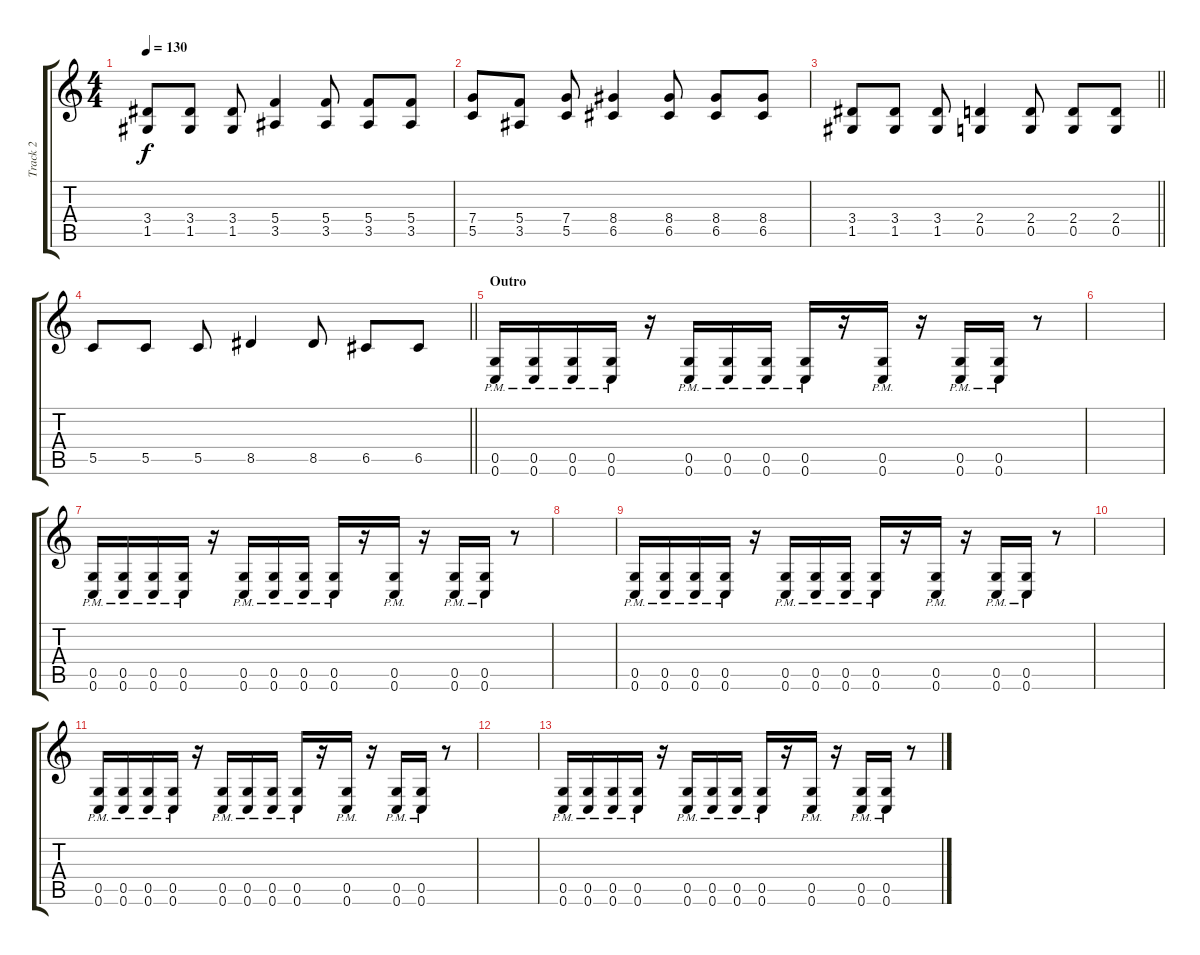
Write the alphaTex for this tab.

\track ("Track 2" "Track 2") {instrument distortionguitar}
\staff {score tabs}
\tuning (D4 A3 F3 C3 G2 C2) {hide}
\ts (4 4)
\tempo 130
\clef g2
\ks c
(3.4 1.5).8{dy f} (3.4 1.5).8 (3.4 1.5).8 (5.4 3.5).4 (5.4 3.5).8 (5.4 3.5).8 (5.4 3.5).8 |
(7.4 5.5).8 (5.4 3.5).8 (7.4 5.5).8 (8.4 6.5).4 (8.4 6.5).8 (8.4 6.5).8 (8.4 6.5).8 |
\barLineRight lightlight
(3.4 1.5).8 (3.4 1.5).8 (3.4 1.5).8 (2.4 0.5).4 (2.4 0.5).8 (2.4 0.5).8 (2.4 0.5).8 |
\barLineRight lightlight
5.5.8 5.5.8 5.5.8 8.5.4 8.5.8 6.5.8 6.5.8 |
\section ("" "Outro")
(0.5{pm} 0.6{pm}).16 (0.5{pm} 0.6{pm}).16 (0.5{pm} 0.6{pm}).16 (0.5{pm} 0.6{pm}).16 r.16 (0.5{pm} 0.6{pm}).16 (0.5{pm} 0.6{pm}).16 (0.5{pm} 0.6{pm}).16 (0.5{pm} 0.6{pm}).16 r.16 (0.5{pm} 0.6{pm}).16 r.16 (0.5{pm} 0.6{pm}).16 (0.5{pm} 0.6{pm}).16 r.8 |
|
(0.5{pm} 0.6{pm}).16 (0.5{pm} 0.6{pm}).16 (0.5{pm} 0.6{pm}).16 (0.5{pm} 0.6{pm}).16 r.16 (0.5{pm} 0.6{pm}).16 (0.5{pm} 0.6{pm}).16 (0.5{pm} 0.6{pm}).16 (0.5{pm} 0.6{pm}).16 r.16 (0.5{pm} 0.6{pm}).16 r.16 (0.5{pm} 0.6{pm}).16 (0.5{pm} 0.6{pm}).16 r.8 |
|
(0.5{pm} 0.6{pm}).16 (0.5{pm} 0.6{pm}).16 (0.5{pm} 0.6{pm}).16 (0.5{pm} 0.6{pm}).16 r.16 (0.5{pm} 0.6{pm}).16 (0.5{pm} 0.6{pm}).16 (0.5{pm} 0.6{pm}).16 (0.5{pm} 0.6{pm}).16 r.16 (0.5{pm} 0.6{pm}).16 r.16 (0.5{pm} 0.6{pm}).16 (0.5{pm} 0.6{pm}).16 r.8 |
|
(0.5{pm} 0.6{pm}).16 (0.5{pm} 0.6{pm}).16 (0.5{pm} 0.6{pm}).16 (0.5{pm} 0.6{pm}).16 r.16 (0.5{pm} 0.6{pm}).16 (0.5{pm} 0.6{pm}).16 (0.5{pm} 0.6{pm}).16 (0.5{pm} 0.6{pm}).16 r.16 (0.5{pm} 0.6{pm}).16 r.16 (0.5{pm} 0.6{pm}).16 (0.5{pm} 0.6{pm}).16 r.8 |
|
(0.5{pm} 0.6{pm}).16 (0.5{pm} 0.6{pm}).16 (0.5{pm} 0.6{pm}).16 (0.5{pm} 0.6{pm}).16 r.16 (0.5{pm} 0.6{pm}).16 (0.5{pm} 0.6{pm}).16 (0.5{pm} 0.6{pm}).16 (0.5{pm} 0.6{pm}).16 r.16 (0.5{pm} 0.6{pm}).16 r.16 (0.5{pm} 0.6{pm}).16 (0.5{pm} 0.6{pm}).16 r.8
